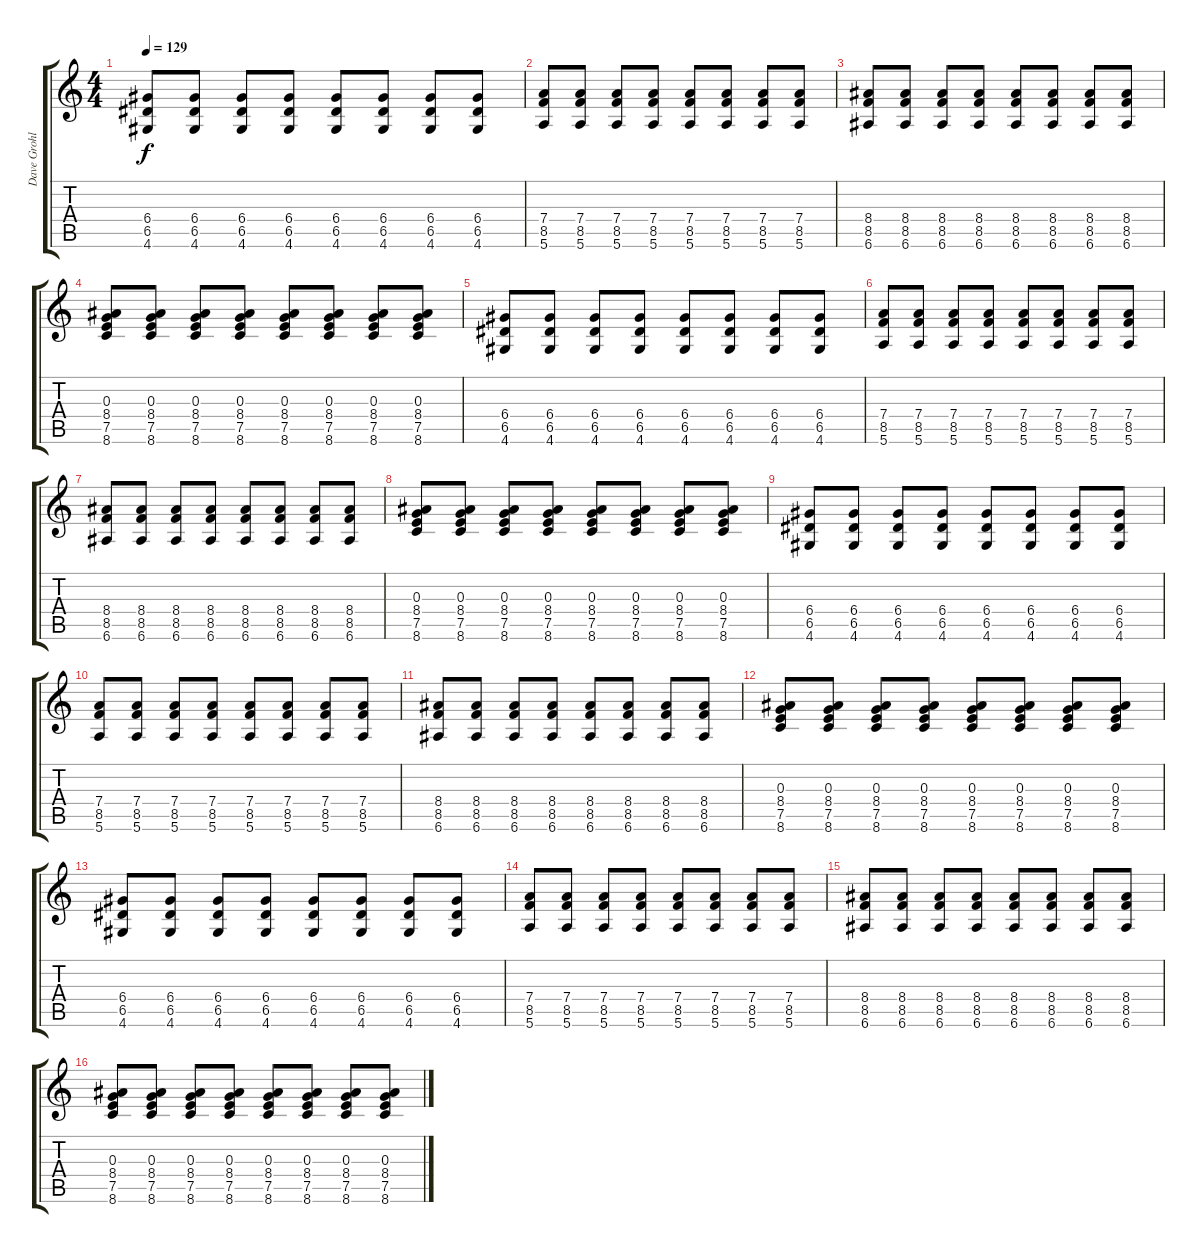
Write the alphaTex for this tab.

\track ("Dave Grohl" "Dave Grohl") {instrument overdrivenguitar}
\staff {score tabs}
\tuning (E4 B3 G3 D3 A2 E2) {hide}
\ts (4 4)
\tempo 129
\clef g2
\ks c
(6.4 6.5 4.6).8{dy f} (6.4 6.5 4.6).8 (6.4 6.5 4.6).8 (6.4 6.5 4.6).8 (6.4 6.5 4.6).8 (6.4 6.5 4.6).8 (6.4 6.5 4.6).8 (6.4 6.5 4.6).8 |
(7.4 8.5 5.6).8 (7.4 8.5 5.6).8 (7.4 8.5 5.6).8 (7.4 8.5 5.6).8 (7.4 8.5 5.6).8 (7.4 8.5 5.6).8 (7.4 8.5 5.6).8 (7.4 8.5 5.6).8 |
(8.4 8.5 6.6).8 (8.4 8.5 6.6).8 (8.4 8.5 6.6).8 (8.4 8.5 6.6).8 (8.4 8.5 6.6).8 (8.4 8.5 6.6).8 (8.4 8.5 6.6).8 (8.4 8.5 6.6).8 |
(0.3 8.4 7.5 8.6).8 (0.3 8.4 7.5 8.6).8 (0.3 8.4 7.5 8.6).8 (0.3 8.4 7.5 8.6).8 (0.3 8.4 7.5 8.6).8 (0.3 8.4 7.5 8.6).8 (0.3 8.4 7.5 8.6).8 (0.3 8.4 7.5 8.6).8 |
(6.4 6.5 4.6).8 (6.4 6.5 4.6).8 (6.4 6.5 4.6).8 (6.4 6.5 4.6).8 (6.4 6.5 4.6).8 (6.4 6.5 4.6).8 (6.4 6.5 4.6).8 (6.4 6.5 4.6).8 |
(7.4 8.5 5.6).8 (7.4 8.5 5.6).8 (7.4 8.5 5.6).8 (7.4 8.5 5.6).8 (7.4 8.5 5.6).8 (7.4 8.5 5.6).8 (7.4 8.5 5.6).8 (7.4 8.5 5.6).8 |
(8.4 8.5 6.6).8 (8.4 8.5 6.6).8 (8.4 8.5 6.6).8 (8.4 8.5 6.6).8 (8.4 8.5 6.6).8 (8.4 8.5 6.6).8 (8.4 8.5 6.6).8 (8.4 8.5 6.6).8 |
(0.3 8.4 7.5 8.6).8 (0.3 8.4 7.5 8.6).8 (0.3 8.4 7.5 8.6).8 (0.3 8.4 7.5 8.6).8 (0.3 8.4 7.5 8.6).8 (0.3 8.4 7.5 8.6).8 (0.3 8.4 7.5 8.6).8 (0.3 8.4 7.5 8.6).8 |
(6.4 6.5 4.6).8 (6.4 6.5 4.6).8 (6.4 6.5 4.6).8 (6.4 6.5 4.6).8 (6.4 6.5 4.6).8 (6.4 6.5 4.6).8 (6.4 6.5 4.6).8 (6.4 6.5 4.6).8 |
(7.4 8.5 5.6).8 (7.4 8.5 5.6).8 (7.4 8.5 5.6).8 (7.4 8.5 5.6).8 (7.4 8.5 5.6).8 (7.4 8.5 5.6).8 (7.4 8.5 5.6).8 (7.4 8.5 5.6).8 |
(8.4 8.5 6.6).8 (8.4 8.5 6.6).8 (8.4 8.5 6.6).8 (8.4 8.5 6.6).8 (8.4 8.5 6.6).8 (8.4 8.5 6.6).8 (8.4 8.5 6.6).8 (8.4 8.5 6.6).8 |
(0.3 8.4 7.5 8.6).8 (0.3 8.4 7.5 8.6).8 (0.3 8.4 7.5 8.6).8 (0.3 8.4 7.5 8.6).8 (0.3 8.4 7.5 8.6).8 (0.3 8.4 7.5 8.6).8 (0.3 8.4 7.5 8.6).8 (0.3 8.4 7.5 8.6).8 |
(6.4 6.5 4.6).8 (6.4 6.5 4.6).8 (6.4 6.5 4.6).8 (6.4 6.5 4.6).8 (6.4 6.5 4.6).8 (6.4 6.5 4.6).8 (6.4 6.5 4.6).8 (6.4 6.5 4.6).8 |
(7.4 8.5 5.6).8 (7.4 8.5 5.6).8 (7.4 8.5 5.6).8 (7.4 8.5 5.6).8 (7.4 8.5 5.6).8 (7.4 8.5 5.6).8 (7.4 8.5 5.6).8 (7.4 8.5 5.6).8 |
(8.4 8.5 6.6).8 (8.4 8.5 6.6).8 (8.4 8.5 6.6).8 (8.4 8.5 6.6).8 (8.4 8.5 6.6).8 (8.4 8.5 6.6).8 (8.4 8.5 6.6).8 (8.4 8.5 6.6).8 |
(0.3 8.4 7.5 8.6).8 (0.3 8.4 7.5 8.6).8 (0.3 8.4 7.5 8.6).8 (0.3 8.4 7.5 8.6).8 (0.3 8.4 7.5 8.6).8 (0.3 8.4 7.5 8.6).8 (0.3 8.4 7.5 8.6).8 (0.3 8.4 7.5 8.6).8
